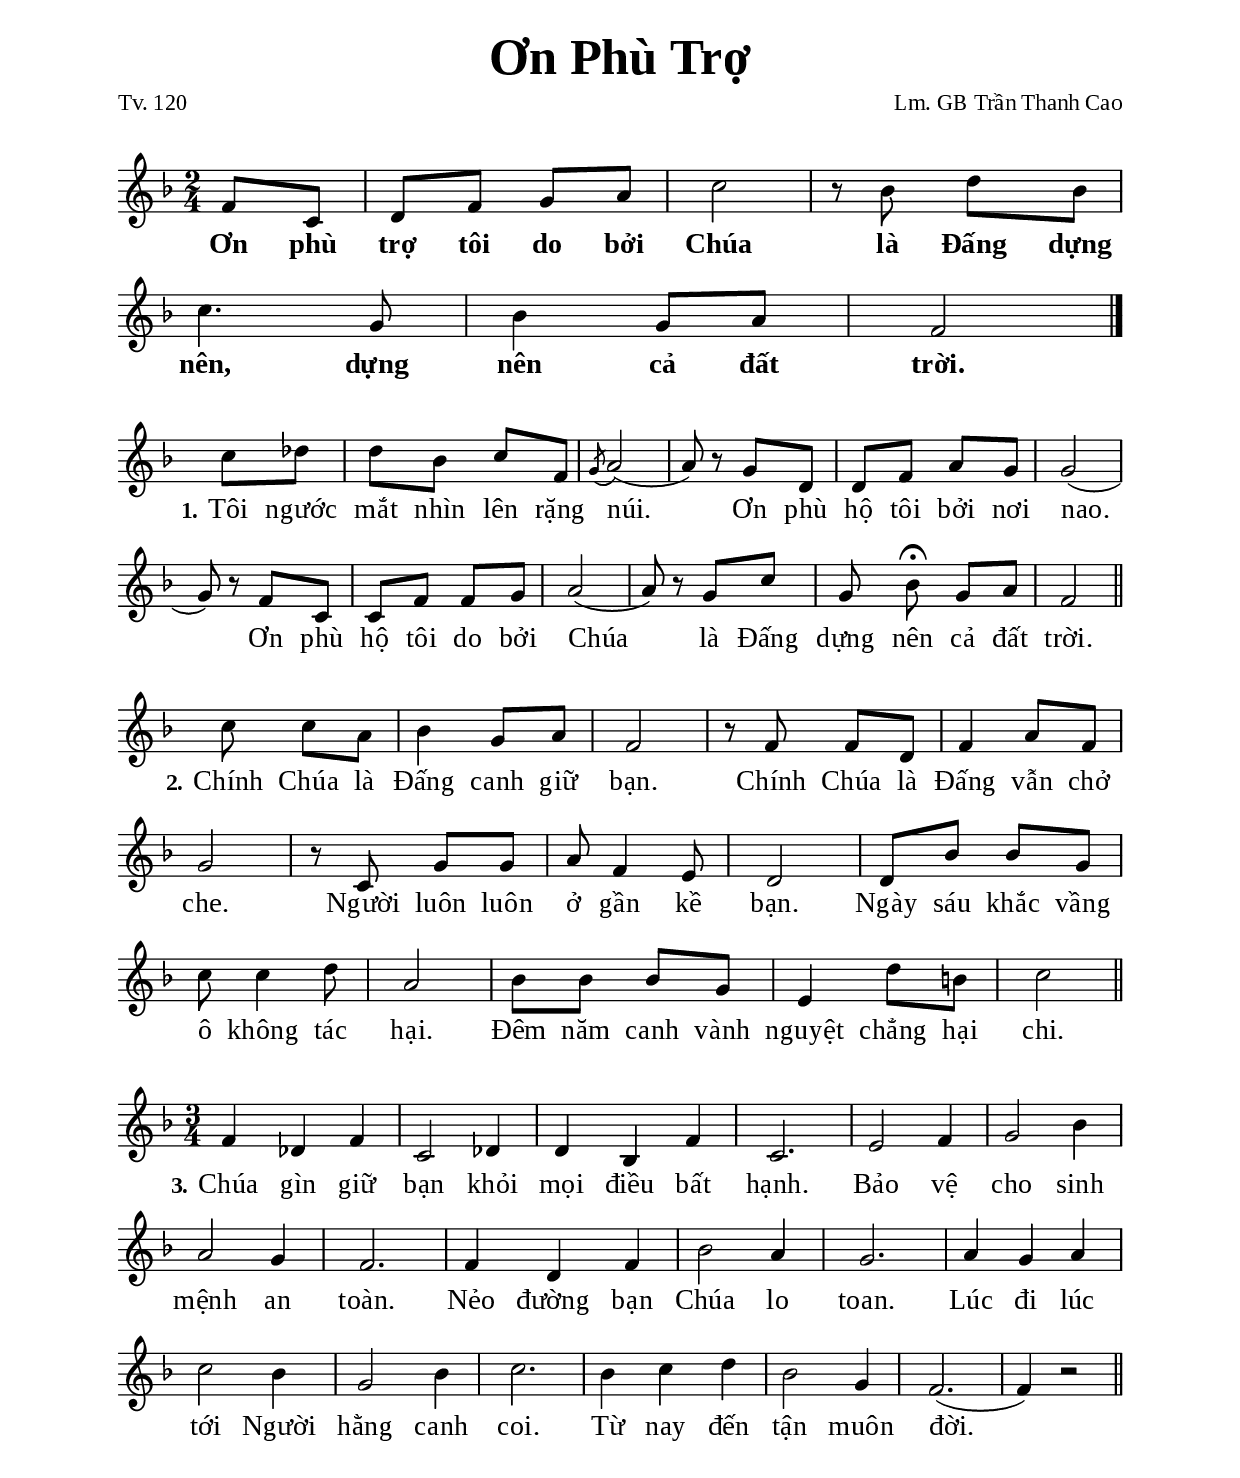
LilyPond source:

% Cài đặt chung
\version "2.22.1"
\include "english.ly"

\header {
  title = \markup { \fontsize #3 "Ơn Phù Trợ" }
  poet = "Tv. 120"
  composer = "Lm. GB Trần Thanh Cao"
  arranger = " "
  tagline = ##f
}

% Nhạc điệp khúc
nhacDiepKhuc = \relative c' {
  \partial 4 f8 c |
  d f g a |
  c2 |
  r8 bf d bf |
  c4. g8 |
  bf4 g8 a |
  f2 \bar "|."
}

% Nhạc phiên khúc
nhacPhienKhucMot = \relative c'' {
  \partial 4 c8 df |
  d bf c f, |
  \acciaccatura g8 a2 ( |
  a8) r g d |
  d f a g |
  g2 ( |
  g8) r8 f c |
  c f f g |
  a2 ( |
  a8) r g c |
  \autoBeamOff
  g bf \fermata
  \autoBeamOn
  g a |
  f2 \bar "||"
}

nhacPhienKhucHai = \relative c'' {
  \partial 4. c8 c a |
  bf4 g8 a |
  f2 |
  r8 f f d |
  f4 a8 f |
  g2 |
  r8 c, g' g |
  a f4 e8 |
  d2 |
  d8 bf' bf g |
  c c4 d8 |
  a2 |
  bf8 bf bf g |
  e4 d'8 b! |
  c2 \bar "||"
}

nhacPhienKhucBa = \relative c' {
  f4 df f |
  c2 df4 |
  d bf f' |
  c2. |
  e2 f4 |
  g2 bf4 |
  a2 g4 |
  f2. |
  f4 d f |
  bf2 a4 |
  g2. |
  a4 g a |
  c2 bf4 |
  g2 bf4 |
  c2. |
  bf4 c d |
  bf2 g4 |
  f2. ( |
  f4) r2 \bar "||"
}

% Lời điệp khúc
loiDiepKhuc = \lyricmode {
  Ơn phù trợ tôi do bởi Chúa
  là Đấng dựng nên, dựng nên cả đất trời.
}

% Lời phiên khúc
loiPhienKhucMot = \lyricmode {
  \set stanza = #"1."
  Tôi ngước mắt nhìn lên rặng núi.
  Ơn phù hộ tôi bởi nơi nao.
  Ơn phù hộ tôi do bởi Chúa
  là Đấng dựng nên cả đất trời.
}

loiPhienKhucHai = \lyricmode {
  \set stanza = #"2."
  Chính Chúa là Đấng canh giữ bạn.
  Chính Chúa là Đấng vẫn chở che.
  Người luôn luôn ở gần kề bạn.
  Ngày sáu khắc vầng ô không tác hại.
  Đêm năm canh vành nguyệt chẳng hại chi.
}

loiPhienKhucBa = \lyricmode {
  \set stanza = #"3."
  Chúa gìn giữ bạn khỏi mọi điều bất hạnh.
  Bảo vệ cho sinh mệnh an toàn.
  Nẻo đường bạn Chúa lo toan.
  Lúc đi lúc tới Người hằng canh coi.
  Từ nay đến tận muôn đời.
}


% Dàn trang
\paper {
  #(set-paper-size "a4")
  top-margin = 15\mm
  bottom-margin = 10\mm
  left-margin = 20\mm
  right-margin = 20\mm
  indent = #0
  #(define fonts
    (make-pango-font-tree
      "Liberation Serif"
      "Liberation Serif"
      "Liberation Serif"
      (/ 20 20)))
  page-count = #1
}

% Thiết lập tông và nhịp
TongNhip = { \key f \major \time 2/4 }

\score {
  \new ChoirStaff <<
    \new Staff = diepKhuc \with {
        \consists "Merge_rests_engraver"
        %\magnifyStaff #(magstep +1)
      }
      <<
      \new Voice = beSop {
        \TongNhip \stemNeutral \nhacDiepKhuc
      }
    >>
    \new Lyrics \lyricsto beSop \loiDiepKhuc
  >>
  \layout {
    \override Lyrics.LyricText.font-series = #'bold
    \override Lyrics.LyricText.font-size = #+2
    \override Lyrics.LyricSpace.minimum-distance = #4.0
    \override Score.BarNumber.break-visibility = ##(#f #f #f)
    \override Score.SpacingSpanner.uniform-stretching = ##t
  }
}

\score {
  \new ChoirStaff <<
    \new Staff = phienKhuc \with {
        %\magnifyStaff #(magstep +1)
      }
      <<
      \new Voice = beSop {
        \key f \major \time 2/4 \nhacPhienKhucMot
      }
    >>
    \new Lyrics \lyricsto beSop \loiPhienKhucMot
  >>
  \layout {
    \override Staff.TimeSignature.transparent = ##t
    \override Lyrics.LyricText.font-size = #+2
    \override Lyrics.LyricSpace.minimum-distance = #1.6
    \override Score.BarNumber.break-visibility = ##(#f #f #f)
    \override Score.SpacingSpanner.uniform-stretching = ##t
  } 
}

\score {
  \new ChoirStaff <<
    \new Staff = phienKhuc \with {
        %\magnifyStaff #(magstep +1)
      }
      <<
      \new Voice = beSop {
        \key f \major \time 2/4 \nhacPhienKhucHai
      }
    >>
    \new Lyrics \lyricsto beSop \loiPhienKhucHai
  >>
  \layout {
    \override Staff.TimeSignature.transparent = ##t
    \override Lyrics.LyricText.font-size = #+2
    \override Lyrics.LyricSpace.minimum-distance = #1.4
    \override Score.BarNumber.break-visibility = ##(#f #f #f)
    \override Score.SpacingSpanner.uniform-stretching = ##t
  } 
}

\score {
  \new ChoirStaff <<
    \new Staff = phienKhuc \with {
        %\magnifyStaff #(magstep +1)
      }
      <<
      \new Voice = beSop {
        \key f \major \time 3/4 \nhacPhienKhucBa
      }
    >>
    \new Lyrics \lyricsto beSop \loiPhienKhucBa
  >>
  \layout {
    %\override Staff.TimeSignature.transparent = ##t
    \override Lyrics.LyricText.font-size = #+2
    \override Lyrics.LyricSpace.minimum-distance = #2.0
    \override Score.BarNumber.break-visibility = ##(#f #f #f)
    \override Score.SpacingSpanner.uniform-stretching = ##t
  } 
}
